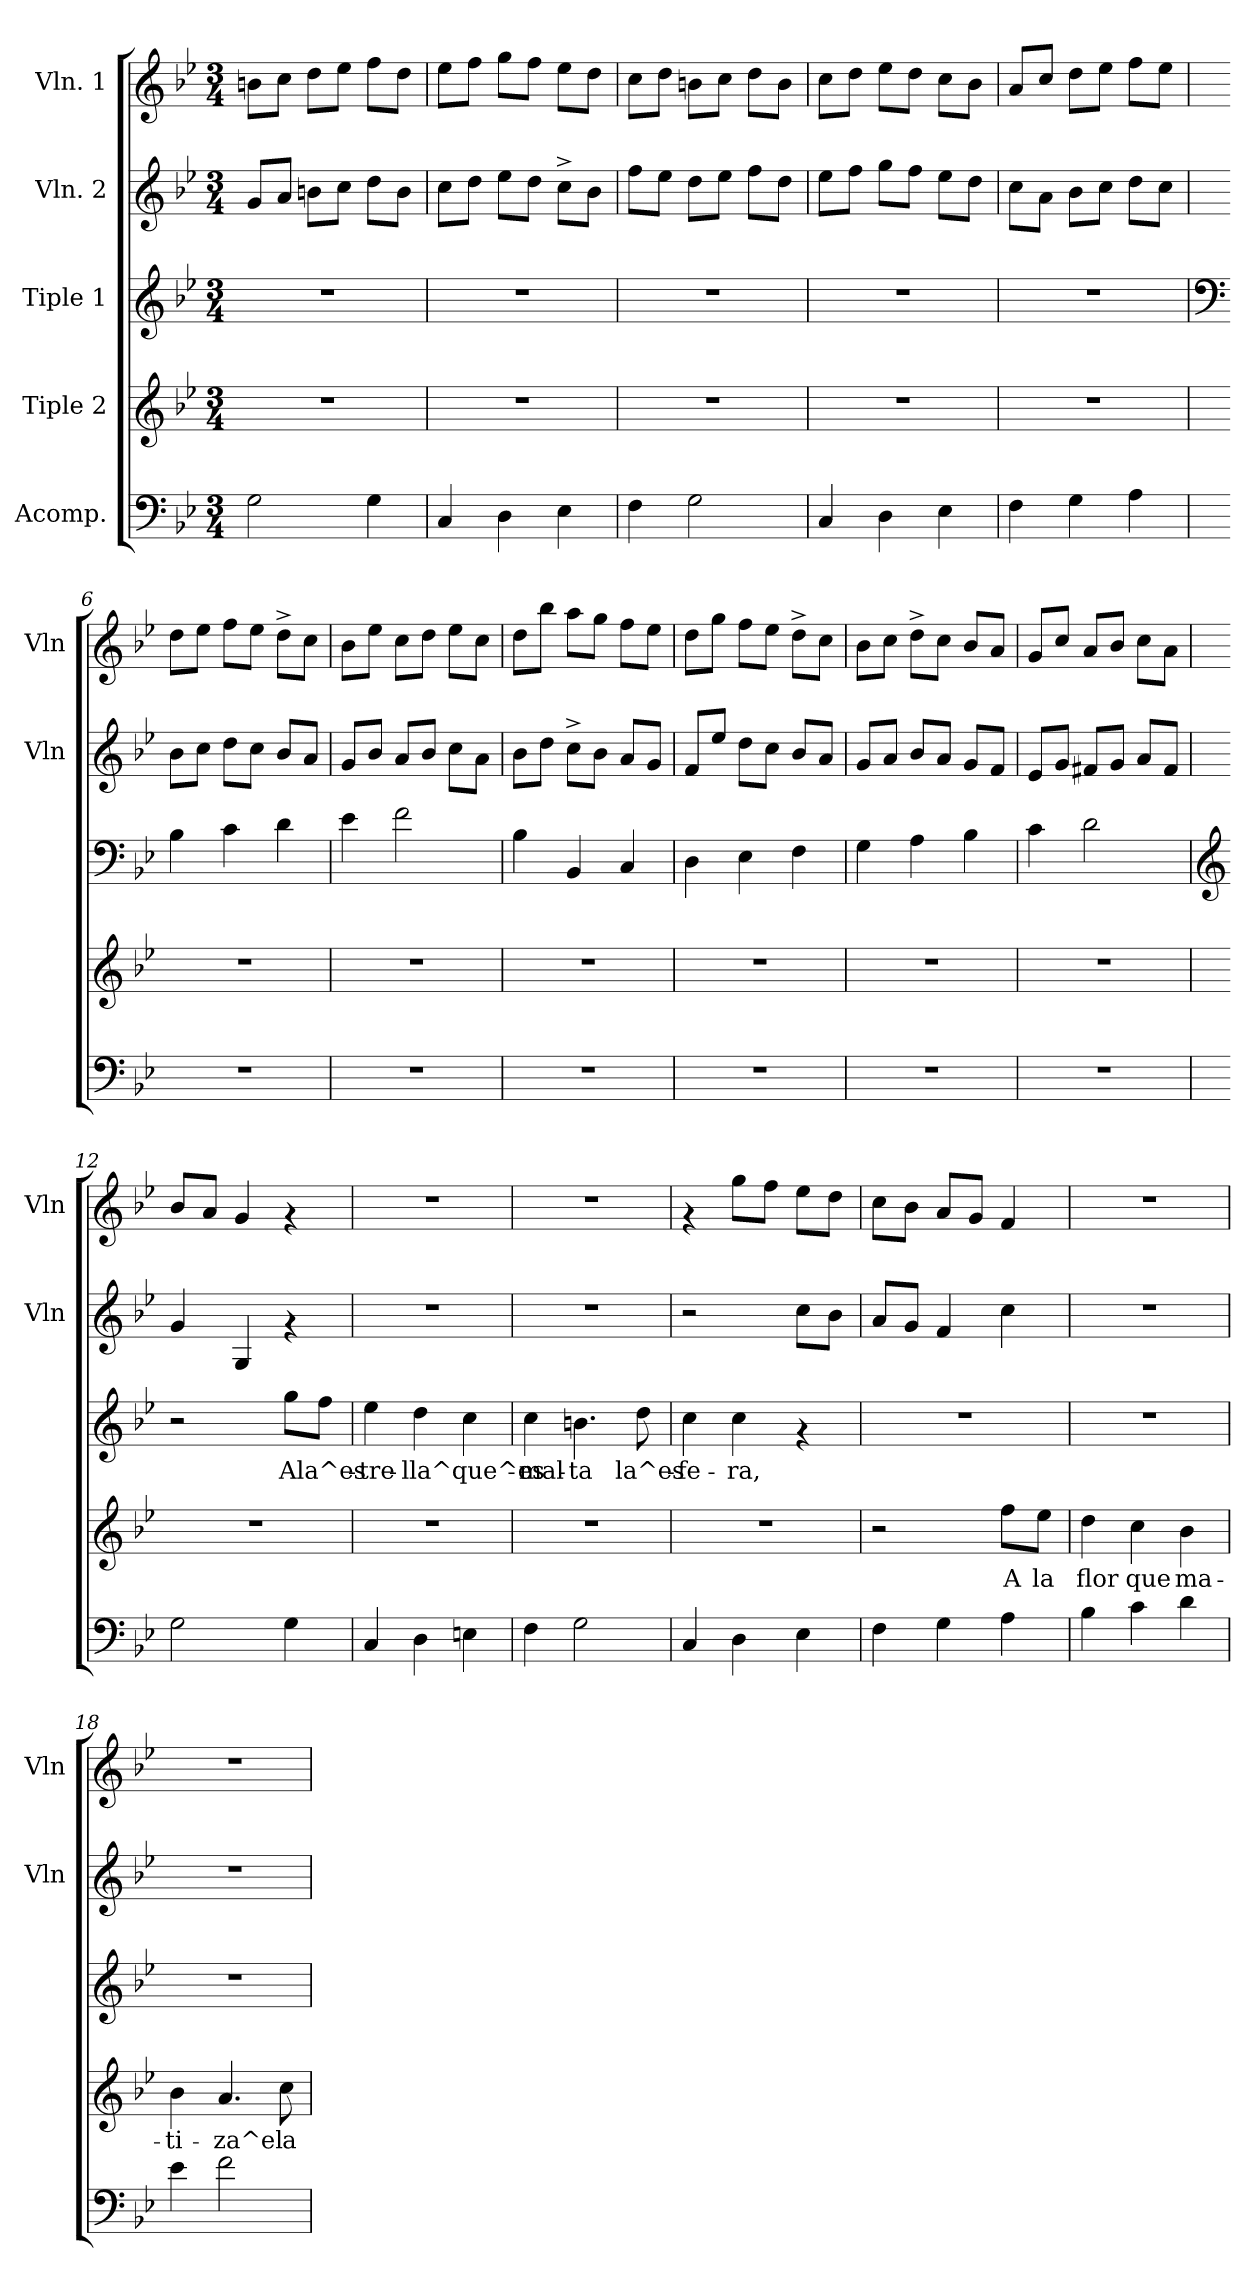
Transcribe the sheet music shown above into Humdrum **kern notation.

**kern	**kern	**text	**kern	**text	**kern	**kern
*part5	*part4	*part4	*part3	*part3	*part2	*part1
*staff5	*staff4	*staff4	*staff3	*staff3	*staff2	*staff1
*I"Acomp.	*I"Tiple 2	*	*I"Tiple 1	*	*I"Vln. 2	*I"Vln. 1
*	*	*	*	*	*I'Vln	*I'Vln
!!LO:PB:g=z
*clefF4	*clefG2	*	*clefG2	*	*clefG2	*clefG2
*k[b-e-]	*k[b-e-]	*	*k[b-e-]	*	*k[b-e-]	*k[b-e-]
*B-:	*B-:	*	*B-:	*	*B-:	*B-:
*M3/4	*M3/4	*	*M3/4	*	*M3/4	*M3/4
=1	=1	=1	=1	=1	=1	=1
2G\	2.r	.	2.r	.	8g/L	8bn\L
.	.	.	.	.	8a/J	8cc\J
.	.	.	.	.	8bn\L	8dd\L
.	.	.	.	.	8cc\J	8ee-\J
4G\	.	.	.	.	8dd\L	8ff\L
.	.	.	.	.	8b\J	8dd\J
=2	=2	=2	=2	=2	=2	=2
4C/	2.r	.	2.r	.	8cc\L	8ee-\L
.	.	.	.	.	8dd\J	8ff\J
4D\	.	.	.	.	8ee-\L	8gg\L
.	.	.	.	.	8dd\J	8ff\J
4E-\	.	.	.	.	8cc^>\L	8ee-\L
.	.	.	.	.	8b-\J	8dd\J
=3	=3	=3	=3	=3	=3	=3
4F\	2.r	.	2.r	.	8ff\L	8cc\L
.	.	.	.	.	8ee-\J	8dd\J
2G\	.	.	.	.	8dd\L	8bn\L
.	.	.	.	.	8ee-\J	8cc\J
.	.	.	.	.	8ff\L	8dd\L
.	.	.	.	.	8dd\J	8b\J
=4	=4	=4	=4	=4	=4	=4
4C/	2.r	.	2.r	.	8ee-\L	8cc\L
.	.	.	.	.	8ff\J	8dd\J
4D\	.	.	.	.	8gg\L	8ee-\L
.	.	.	.	.	8ff\J	8dd\J
4E-\	.	.	.	.	8ee-\L	8cc\L
.	.	.	.	.	8dd\J	8b-\J
=5	=5	=5	=5	=5	=5	=5
4F\	2.r	.	2.r	.	8cc\L	8a/L
.	.	.	.	.	8a\J	8cc/J
4G\	.	.	.	.	8b-\L	8dd\L
.	.	.	.	.	8cc\J	8ee-\J
4A\	.	.	.	.	8dd\L	8ff\L
.	.	.	.	.	8cc\J	8ee-\J
!!LO:LB:g=z
=6	=6	=6	=6	=6	=6	=6
*	*	*	*clefF4	*	*	*
2.r	2.r	.	4B-\	.	8b-\L	8dd\L
.	.	.	.	.	8cc\J	8ee-\J
.	.	.	4c\	.	8dd\L	8ff\L
.	.	.	.	.	8cc\J	8ee-\J
.	.	.	4d\	.	8b-/L	8dd^>\L
.	.	.	.	.	8a/J	8cc\J
=7	=7	=7	=7	=7	=7	=7
2.r	2.r	.	4e-\	.	8g/L	8b-\L
.	.	.	.	.	8b-/J	8ee-\J
.	.	.	2f\	.	8a/L	8cc\L
.	.	.	.	.	8b-/J	8dd\J
.	.	.	.	.	8cc\L	8ee-\L
.	.	.	.	.	8a\J	8cc\J
=8	=8	=8	=8	=8	=8	=8
2.r	2.r	.	4B-\	.	8b-\L	8dd\L
.	.	.	.	.	8dd\J	8bb-\J
.	.	.	4BB-/	.	8cc^>\L	8aa\L
.	.	.	.	.	8b-\J	8gg\J
.	.	.	4C/	.	8a/L	8ff\L
.	.	.	.	.	8g/J	8ee-\J
=9	=9	=9	=9	=9	=9	=9
2.r	2.r	.	4D\	.	8f/L	8dd\L
.	.	.	.	.	8ee-/J	8gg\J
.	.	.	4E-\	.	8dd\L	8ff\L
.	.	.	.	.	8cc\J	8ee-\J
.	.	.	4F\	.	8b-/L	8dd^>\L
.	.	.	.	.	8a/J	8cc\J
=10	=10	=10	=10	=10	=10	=10
2.r	2.r	.	4G\	.	8g/L	8b-\L
.	.	.	.	.	8a/J	8cc\J
.	.	.	4A\	.	8b-/L	8dd^>\L
.	.	.	.	.	8a/J	8cc\J
.	.	.	4B-\	.	8g/L	8b-/L
.	.	.	.	.	8f/J	8a/J
=11	=11	=11	=11	=11	=11	=11
2.r	2.r	.	4c\	.	8e-/L	8g/L
.	.	.	.	.	8g/J	8cc/J
.	.	.	2d\	.	8f#X/L	8a/L
.	.	.	.	.	8g/J	8b-/J
.	.	.	.	.	8a/L	8cc\L
.	.	.	.	.	8f#/J	8a\J
!!LO:PB:g=z
=12	=12	=12	=12	=12	=12	=12
*	*	*	*clefG2	*	*	*
2G\	2.r	.	2r	.	4g/	8b-/L
.	.	.	.	.	.	8a/J
.	.	.	.	.	4G/	4g/
!	!	!	!	!LO:LY:b	!	!
4G\	.	.	8gg\L	Ala^es-	4rf	4rf
.	.	.	8ff\J	.	.	.
=13	=13	=13	=13	=13	=13	=13
!	!	!	!	!LO:LY:b	!	!
4C/	2.r	.	4ee-\	-tre-	2.r	2.r
!	!	!	!	!LO:LY:b	!	!
4D\	.	.	4dd\	-lla^que^es-	.	.
4En\	.	.	4cc\	.	.	.
=14	=14	=14	=14	=14	=14	=14
!	!	!	!	!LO:LY:b	!	!
4F\	2.r	.	4cc\	-mal-	2.r	2.r
!	!	!	!	!LO:LY:b	!	!
2G\	.	.	4.bn\	-ta	.	.
!	!	!	!	!LO:LY:b	!	!
.	.	.	8dd\	la^es-	.	.
=15	=15	=15	=15	=15	=15	=15
!	!	!	!	!LO:LY:b	!	!
4C/	2.r	.	4cc\	-fe-	2r	4rf
!	!	!	!	!LO:LY:b	!	!
4D\	.	.	4cc\	-ra,	.	8gg\L
.	.	.	.	.	.	8ff\J
4E-\	.	.	4rf	.	8cc\L	8ee-\L
.	.	.	.	.	8b-\J	8dd\J
=16	=16	=16	=16	=16	=16	=16
4F\	2r	.	2.r	.	8a/L	8cc\L
.	.	.	.	.	8g/J	8b-\J
4G\	.	.	.	.	4f/	8a/L
.	.	.	.	.	.	8g/J
!	!	!LO:LY:b	!	!	!	!
4A\	8ff\L	A	.	.	4cc\	4f/
!	!	!LO:LY:b	!	!	!	!
.	8ee-\J	la	.	.	.	.
=17	=17	=17	=17	=17	=17	=17
!	!	!LO:LY:b	!	!	!	!
4B-\	4dd\	flor	2.r	.	2.r	2.r
!	!	!LO:LY:b	!	!	!	!
4c\	4cc\	que	.	.	.	.
!	!	!LO:LY:b	!	!	!	!
4d\	4b-\	ma-	.	.	.	.
!!LO:PB:g=z
=18	=18	=18	=18	=18	=18	=18
!	!	!LO:LY:b	!	!	!	!
4e-\	4b-\	-ti-	2.r	.	2.r	2.r
!	!	!LO:LY:b	!	!	!	!
2f\	4.a/	-za^el	.	.	.	.
!	!	!LO:LY:b	!	!	!	!
.	8cc\	a-	.	.	.	.
=	=	=	=	=	=	=
*-	*-	*-	*-	*-	*-	*-
